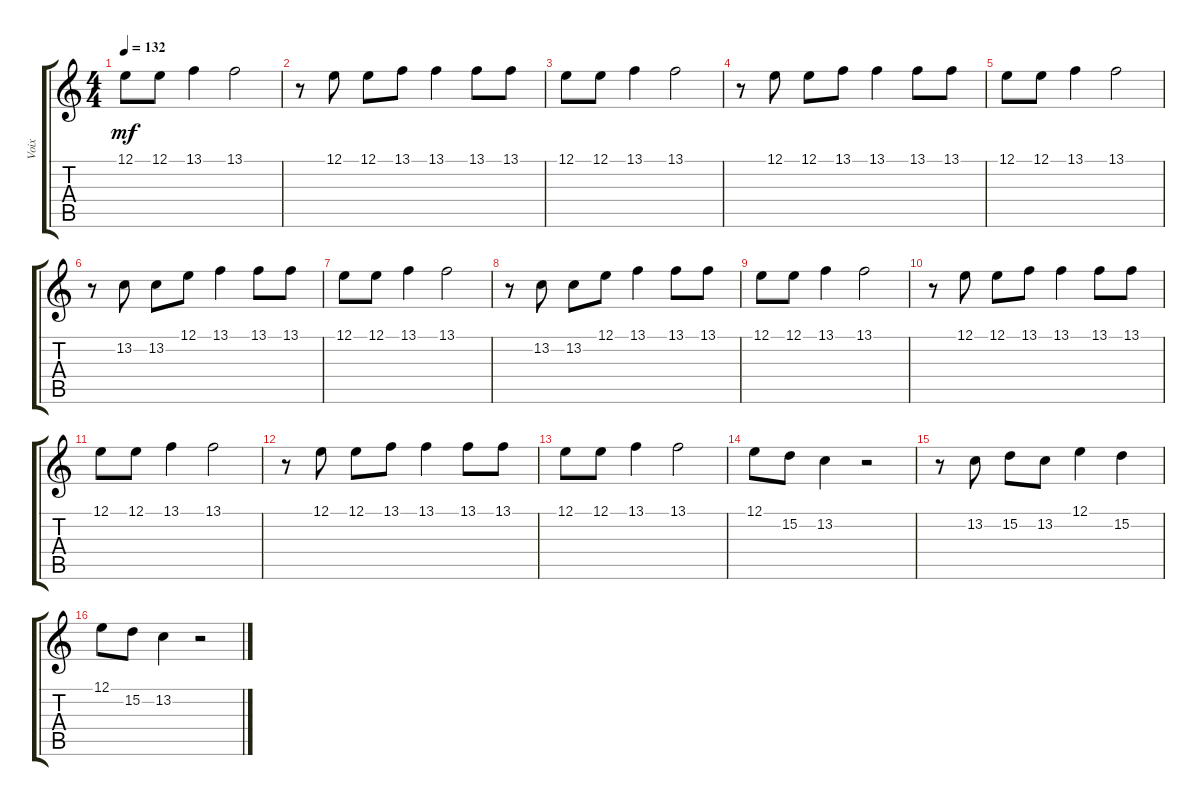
\track ("Voix" "Voix") {instrument accordion}
\staff {score tabs}
\tuning (E4 B3 G3 D3 A2 E2) {hide}
\ts (4 4)
\tempo 132
\clef g2
\ks c
12.1.8{dy mf} 12.1.8 13.1.4 13.1.2 |
r.8 12.1.8 12.1.8 13.1.8 13.1.4 13.1.8 13.1.8 |
12.1.8 12.1.8 13.1.4 13.1.2 |
r.8 12.1.8 12.1.8 13.1.8 13.1.4 13.1.8 13.1.8 |
12.1.8 12.1.8 13.1.4 13.1.2 |
r.8 13.2.8 13.2.8 12.1.8 13.1.4 13.1.8 13.1.8 |
12.1.8 12.1.8 13.1.4 13.1.2 |
r.8 13.2.8 13.2.8 12.1.8 13.1.4 13.1.8 13.1.8 |
12.1.8 12.1.8 13.1.4 13.1.2 |
r.8 12.1.8 12.1.8 13.1.8 13.1.4 13.1.8 13.1.8 |
12.1.8 12.1.8 13.1.4 13.1.2 |
r.8 12.1.8 12.1.8 13.1.8 13.1.4 13.1.8 13.1.8 |
12.1.8 12.1.8 13.1.4 13.1.2 |
12.1.8 15.2.8 13.2.4 r.2 |
r.8 13.2.8 15.2.8 13.2.8 12.1.4 15.2.4 |
12.1.8 15.2.8 13.2.4 r.2
